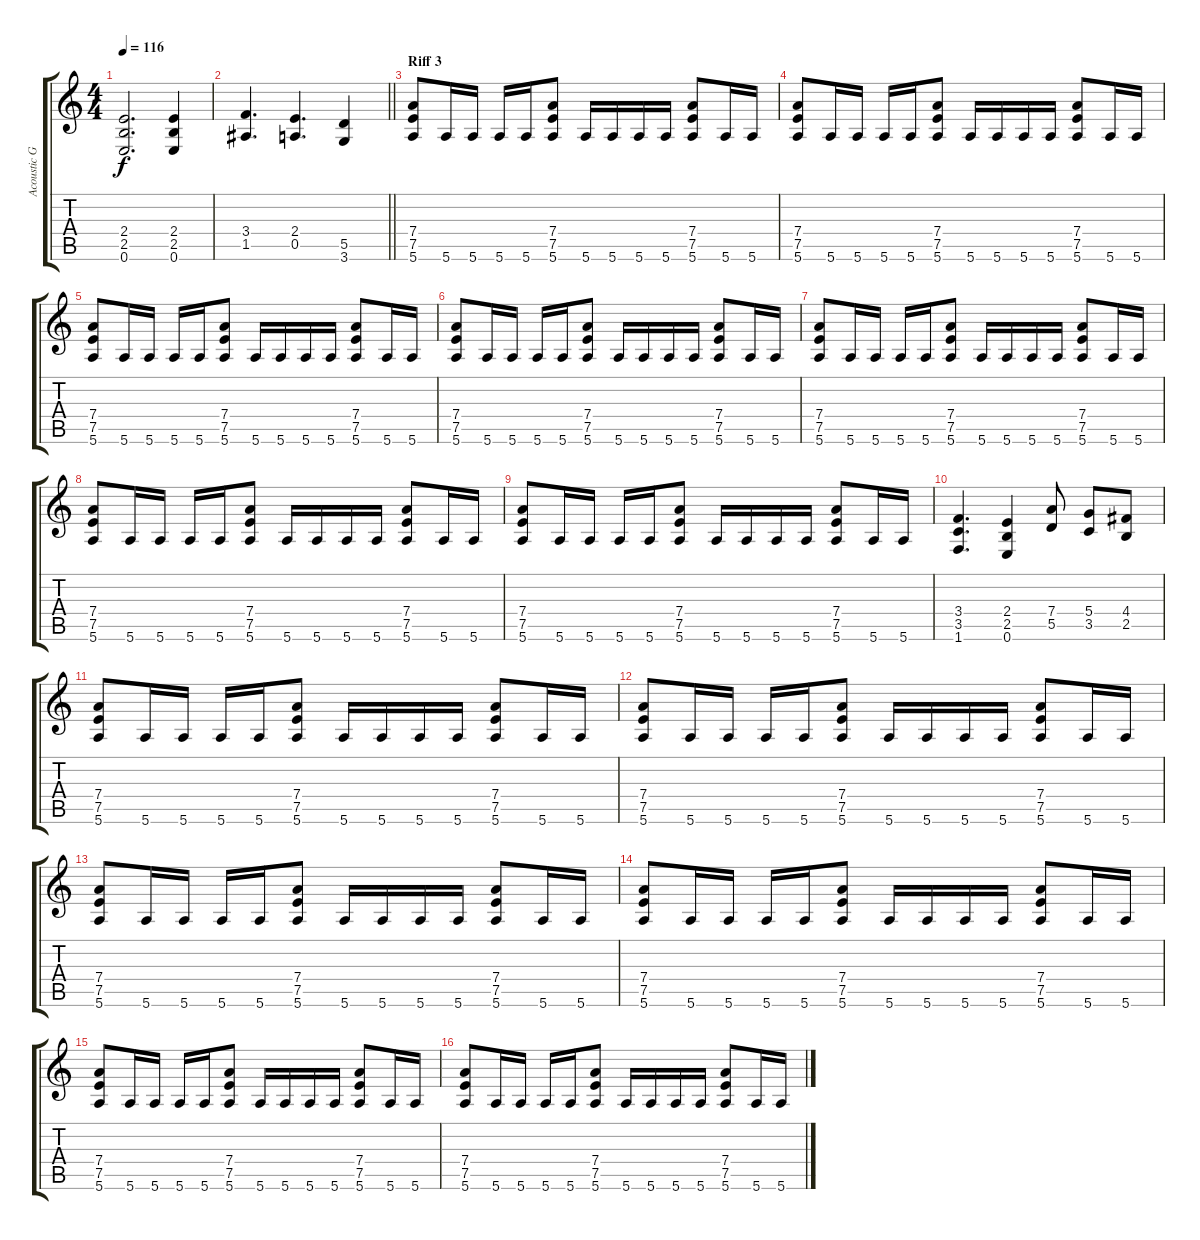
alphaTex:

\track ("Acoustic Guitar" "Acoustic G") {instrument acousticguitarsteel}
\staff {score tabs}
\tuning (E4 B3 G3 D3 A2 E2) {hide}
\ts (4 4)
\tempo 116
\clef g2
\ks c
(2.4 2.5 0.6).2{d dy f} (2.4 2.5 0.6).4 |
\barLineRight lightlight
(3.4 1.5).4{d} (2.4 0.5).4{d} (5.5 3.6).4 |
\section ("" "Riff 3")
(7.4 7.5 5.6).8 5.6.16 5.6.16 5.6.16 5.6.16 (7.4 7.5 5.6).8 5.6.16 5.6.16 5.6.16 5.6.16 (7.4 7.5 5.6).8 5.6.16 5.6.16 |
(7.4 7.5 5.6).8 5.6.16 5.6.16 5.6.16 5.6.16 (7.4 7.5 5.6).8 5.6.16 5.6.16 5.6.16 5.6.16 (7.4 7.5 5.6).8 5.6.16 5.6.16 |
(7.4 7.5 5.6).8 5.6.16 5.6.16 5.6.16 5.6.16 (7.4 7.5 5.6).8 5.6.16 5.6.16 5.6.16 5.6.16 (7.4 7.5 5.6).8 5.6.16 5.6.16 |
(7.4 7.5 5.6).8 5.6.16 5.6.16 5.6.16 5.6.16 (7.4 7.5 5.6).8 5.6.16 5.6.16 5.6.16 5.6.16 (7.4 7.5 5.6).8 5.6.16 5.6.16 |
(7.4 7.5 5.6).8 5.6.16 5.6.16 5.6.16 5.6.16 (7.4 7.5 5.6).8 5.6.16 5.6.16 5.6.16 5.6.16 (7.4 7.5 5.6).8 5.6.16 5.6.16 |
(7.4 7.5 5.6).8 5.6.16 5.6.16 5.6.16 5.6.16 (7.4 7.5 5.6).8 5.6.16 5.6.16 5.6.16 5.6.16 (7.4 7.5 5.6).8 5.6.16 5.6.16 |
(7.4 7.5 5.6).8 5.6.16 5.6.16 5.6.16 5.6.16 (7.4 7.5 5.6).8 5.6.16 5.6.16 5.6.16 5.6.16 (7.4 7.5 5.6).8 5.6.16 5.6.16 |
(3.4 3.5 1.6).4{d} (2.4 2.5 0.6).4 (7.4 5.5).8 (5.4 3.5).8 (4.4 2.5).8 |
(7.4 7.5 5.6).8 5.6.16 5.6.16 5.6.16 5.6.16 (7.4 7.5 5.6).8 5.6.16 5.6.16 5.6.16 5.6.16 (7.4 7.5 5.6).8 5.6.16 5.6.16 |
(7.4 7.5 5.6).8 5.6.16 5.6.16 5.6.16 5.6.16 (7.4 7.5 5.6).8 5.6.16 5.6.16 5.6.16 5.6.16 (7.4 7.5 5.6).8 5.6.16 5.6.16 |
(7.4 7.5 5.6).8 5.6.16 5.6.16 5.6.16 5.6.16 (7.4 7.5 5.6).8 5.6.16 5.6.16 5.6.16 5.6.16 (7.4 7.5 5.6).8 5.6.16 5.6.16 |
(7.4 7.5 5.6).8 5.6.16 5.6.16 5.6.16 5.6.16 (7.4 7.5 5.6).8 5.6.16 5.6.16 5.6.16 5.6.16 (7.4 7.5 5.6).8 5.6.16 5.6.16 |
(7.4 7.5 5.6).8 5.6.16 5.6.16 5.6.16 5.6.16 (7.4 7.5 5.6).8 5.6.16 5.6.16 5.6.16 5.6.16 (7.4 7.5 5.6).8 5.6.16 5.6.16 |
(7.4 7.5 5.6).8 5.6.16 5.6.16 5.6.16 5.6.16 (7.4 7.5 5.6).8 5.6.16 5.6.16 5.6.16 5.6.16 (7.4 7.5 5.6).8 5.6.16 5.6.16
